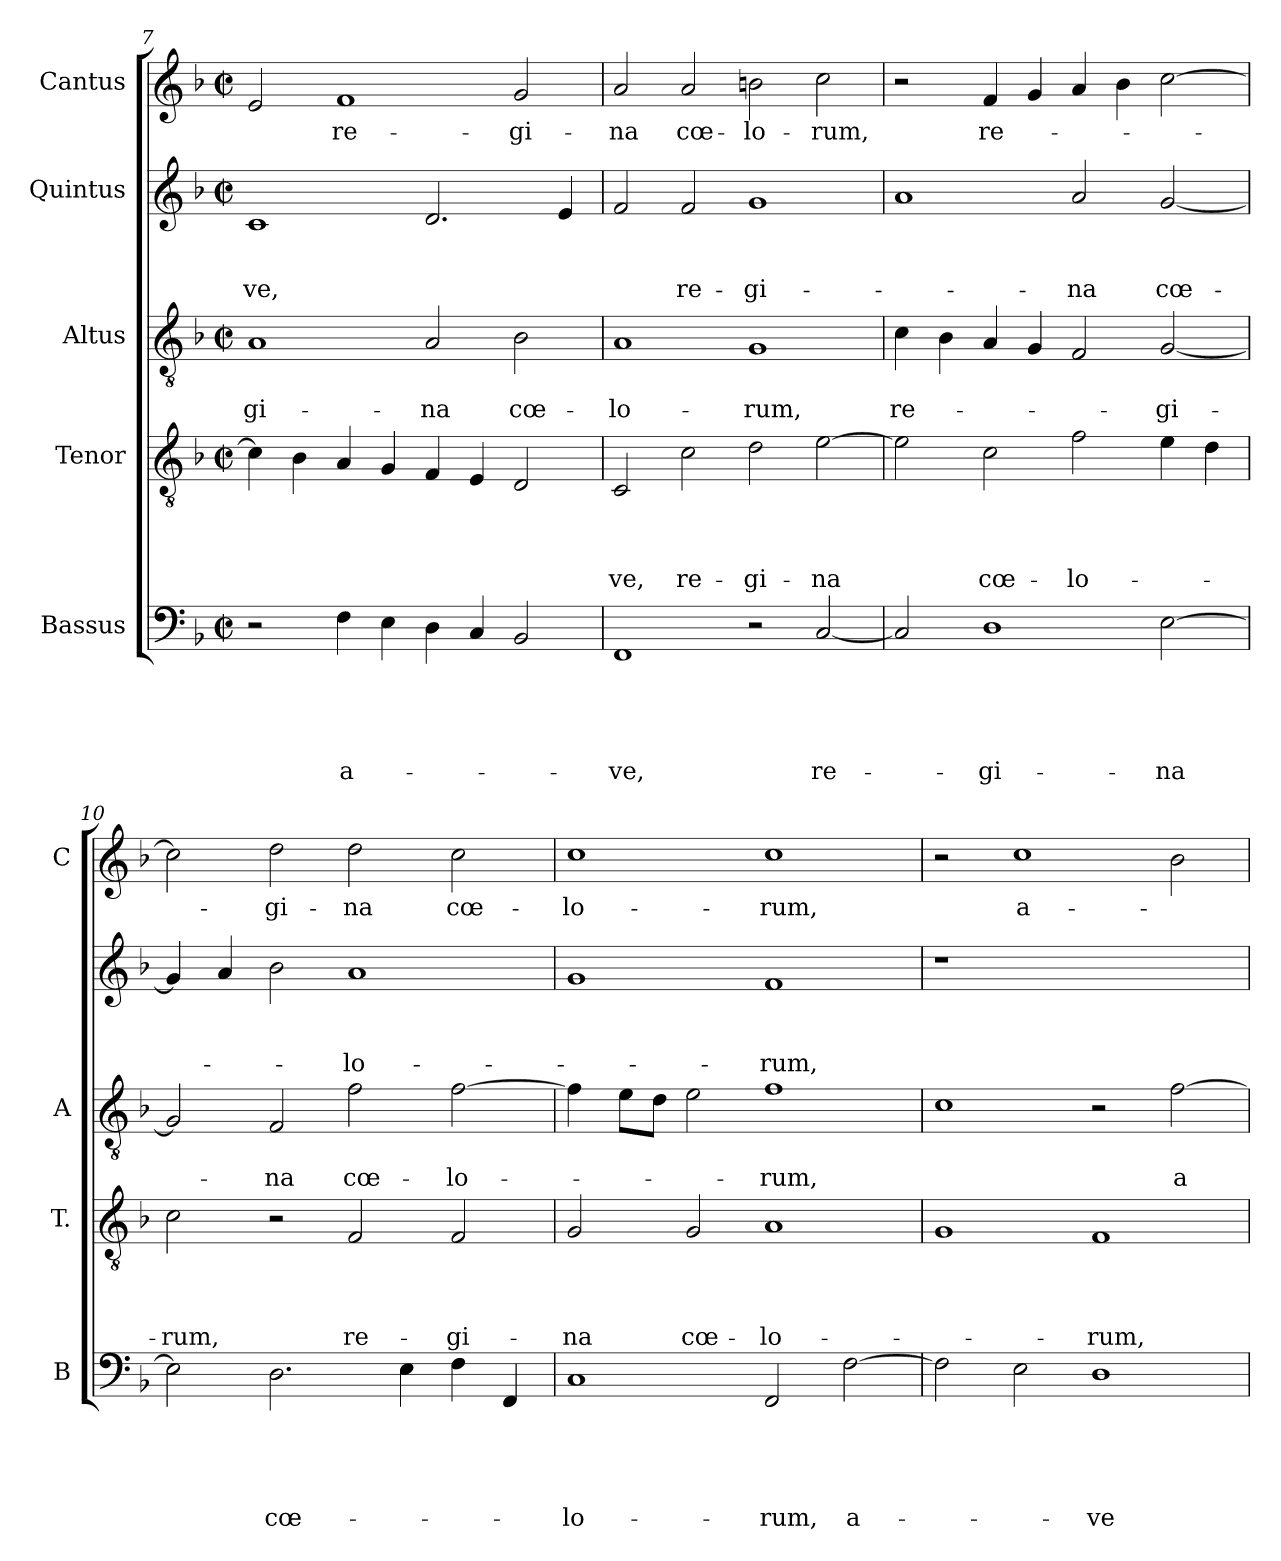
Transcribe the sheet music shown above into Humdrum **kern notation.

**kern	**text	**text	**text	**text	**text	**kern	**text	**text	**text	**text	**kern	**text	**text	**kern	**text	**text	**text	**kern	**text
*part5	*part5	*part5	*part5	*part5	*part5	*part4	*part4	*part4	*part4	*part4	*part3	*part3	*part3	*part2	*part2	*part2	*part2	*part1	*part1
*staff5	*staff5	*staff5	*staff5	*staff5	*staff5	*staff4	*staff4	*staff4	*staff4	*staff4	*staff3	*staff3	*staff3	*staff2	*staff2	*staff2	*staff2	*staff1	*staff1
*I"Bassus	*	*	*	*	*	*I"Tenor	*	*	*	*	*I"Altus	*	*	*I"Quintus	*	*	*	*I"Cantus	*
*I'B	*	*	*	*	*	*I'T.	*	*	*	*	*I'A	*	*	*	*	*	*	*I'C	*
*clefF4	*	*	*	*	*	*clefGv2	*	*	*	*	*clefGv2	*	*	*clefG2	*	*	*	*clefG2	*
*k[b-]	*	*	*	*	*	*k[b-]	*	*	*	*	*k[b-]	*	*	*k[b-]	*	*	*	*k[b-]	*
*F:	*	*	*	*	*	*F:	*	*	*	*	*F:	*	*	*F:	*	*	*	*F:	*
*M2/2	*	*	*	*	*	*M2/2	*	*	*	*	*M2/2	*	*	*M2/2	*	*	*	*M2/2	*
*met(c|)	*	*	*	*	*	*met(c|)	*	*	*	*	*met(c|)	*	*	*met(c|)	*	*	*	*met(c|)	*
=7	=7	=7	=7	=7	=7	=7	=7	=7	=7	=7	=7	=7	=7	=7	=7	=7	=7	=7	=7
!	!	!	!	!	!	!	!	!	!	!	!	!	!LO:LY:b	!	!	!	!LO:LY:b	!	!
2r	.	.	.	.	.	4c\]	.	.	.	.	1A	.	-gi-	1c	.	.	-ve,	2e/	.
.	.	.	.	.	.	4B-\	.	.	.	.	.	.	.	.	.	.	.	.	.
!	!	!	!	!	!LO:LY:b	!	!	!	!	!	!	!	!	!	!	!	!	!	!LO:LY:b
4F\	.	.	.	.	a-	4A/	.	.	.	.	.	.	.	.	.	.	.	1f	re-
4E\	.	.	.	.	.	4G/	.	.	.	.	.	.	.	.	.	.	.	.	.
!	!	!	!	!	!	!	!	!	!	!	!	!	!LO:LY:b	!	!	!	!	!	!
4D\	.	.	.	.	.	4F/	.	.	.	.	2A/	.	-na	2.d/	.	.	.	.	.
4C/	.	.	.	.	.	4E/	.	.	.	.	.	.	.	.	.	.	.	.	.
!	!	!	!	!	!	!	!	!	!	!	!	!	!LO:LY:b	!	!	!	!	!	!LO:LY:b
2BB-/	.	.	.	.	.	2D/	.	.	.	.	2B-\	.	cœ-	.	.	.	.	2g/	-gi-
.	.	.	.	.	.	.	.	.	.	.	.	.	.	4e/	.	.	.	.	.
=8	=8	=8	=8	=8	=8	=8	=8	=8	=8	=8	=8	=8	=8	=8	=8	=8	=8	=8	=8
!	!	!	!	!	!LO:LY:b	!	!	!	!	!LO:LY:b	!	!	!LO:LY:b	!	!	!	!	!	!LO:LY:b
1FF	.	.	.	.	-ve,	2C/	.	.	.	-ve,	1A	.	-lo-	2f/	.	.	.	2a/	-na
!	!	!	!	!	!	!	!	!	!	!LO:LY:b	!	!	!	!	!	!	!LO:LY:b	!	!LO:LY:b
.	.	.	.	.	.	2c\	.	.	.	re-	.	.	.	2f/	.	.	re-	2a/	cœ-
!	!	!	!	!	!	!	!	!	!	!LO:LY:b	!	!	!LO:LY:b	!	!	!	!LO:LY:b	!	!LO:LY:b
2r	.	.	.	.	.	2d\	.	.	.	-gi-	1G	.	-rum,	1g	.	.	-gi-	2bn\	-lo-
!	!	!	!	!	!LO:LY:b	!	!	!	!	!LO:LY:b	!	!	!	!	!	!	!	!	!LO:LY:b
[2C/	.	.	.	.	re-	[2e\	.	.	.	-na	.	.	.	.	.	.	.	2cc\	-rum,
=9	=9	=9	=9	=9	=9	=9	=9	=9	=9	=9	=9	=9	=9	=9	=9	=9	=9	=9	=9
!	!	!	!	!	!	!	!	!	!	!	!	!	!LO:LY:b	!	!	!	!	!	!
2C/]	.	.	.	.	.	2e\]	.	.	.	.	4c\	.	re-	1a	.	.	.	2r	.
.	.	.	.	.	.	.	.	.	.	.	4B-\	.	.	.	.	.	.	.	.
!	!	!	!	!	!LO:LY:b	!	!	!	!	!LO:LY:b	!	!	!	!	!	!	!	!	!LO:LY:b
1D	.	.	.	.	-gi-	2c\	.	.	.	cœ-	4A/	.	.	.	.	.	.	4f/	re-
.	.	.	.	.	.	.	.	.	.	.	4G/	.	.	.	.	.	.	4g/	.
!	!	!	!	!	!	!	!	!	!	!LO:LY:b	!	!	!	!	!	!	!LO:LY:b	!	!
.	.	.	.	.	.	2f\	.	.	.	-lo-	2F/	.	.	2a/	.	.	-na	4a/	.
.	.	.	.	.	.	.	.	.	.	.	.	.	.	.	.	.	.	4b-\	.
!	!	!	!	!	!LO:LY:b	!	!	!	!	!	!	!	!LO:LY:b	!	!	!	!LO:LY:b	!	!
[2E\	.	.	.	.	-na	4e\	.	.	.	.	[2G/	.	-gi-	[2g/	.	.	cœ-	[2cc\	.
.	.	.	.	.	.	4d\	.	.	.	.	.	.	.	.	.	.	.	.	.
=10	=10	=10	=10	=10	=10	=10	=10	=10	=10	=10	=10	=10	=10	=10	=10	=10	=10	=10	=10
!	!	!	!	!	!	!	!	!	!	!LO:LY:b	!	!	!	!	!	!	!	!	!
2E\]	.	.	.	.	.	2c\	.	.	.	-rum,	2G/]	.	.	4g/]	.	.	.	2cc\]	.
.	.	.	.	.	.	.	.	.	.	.	.	.	.	4a/	.	.	.	.	.
!	!	!	!	!	!LO:LY:b	!	!	!	!	!	!	!	!LO:LY:b	!	!	!	!	!	!LO:LY:b
2.D\	.	.	.	.	cœ-	2r	.	.	.	.	2F/	.	-na	2b-\	.	.	.	2dd\	-gi-
!	!	!	!	!	!	!	!	!	!	!LO:LY:b	!	!	!LO:LY:b	!	!	!	!LO:LY:b	!	!LO:LY:b
.	.	.	.	.	.	2F/	.	.	.	re-	2f\	.	cœ-	1a	.	.	-lo-	2dd\	-na
4E\	.	.	.	.	.	.	.	.	.	.	.	.	.	.	.	.	.	.	.
!	!	!	!	!	!	!	!	!	!	!LO:LY:b	!	!	!LO:LY:b	!	!	!	!	!	!LO:LY:b
4F\	.	.	.	.	.	2F/	.	.	.	-gi-	[2f\	.	-lo-	.	.	.	.	2cc\	cœ-
4FF/	.	.	.	.	.	.	.	.	.	.	.	.	.	.	.	.	.	.	.
!!LO:PB:g=z
=11	=11	=11	=11	=11	=11	=11	=11	=11	=11	=11	=11	=11	=11	=11	=11	=11	=11	=11	=11
!	!	!	!	!	!LO:LY:b	!	!	!	!	!LO:LY:b	!	!	!	!	!	!	!	!	!LO:LY:b
1C	.	.	.	.	-lo-	2G/	.	.	.	-na	4f\]	.	.	1g	.	.	.	1cc	-lo-
.	.	.	.	.	.	.	.	.	.	.	8e\L	.	.	.	.	.	.	.	.
.	.	.	.	.	.	.	.	.	.	.	8d\J	.	.	.	.	.	.	.	.
!	!	!	!	!	!	!	!	!	!	!LO:LY:b	!	!	!	!	!	!	!	!	!
.	.	.	.	.	.	2G/	.	.	.	cœ-	2e\	.	.	.	.	.	.	.	.
!	!	!	!	!	!LO:LY:b	!	!	!	!	!LO:LY:b	!	!	!LO:LY:b	!	!	!	!LO:LY:b	!	!LO:LY:b
2FF/	.	.	.	.	-rum,	1A	.	.	.	-lo-	1f	.	-rum,	1f	.	.	-rum,	1cc	-rum,
!	!	!	!	!	!LO:LY:b	!	!	!	!	!	!	!	!	!	!	!	!	!	!
[2F\	.	.	.	.	a-	.	.	.	.	.	.	.	.	.	.	.	.	.	.
=12	=12	=12	=12	=12	=12	=12	=12	=12	=12	=12	=12	=12	=12	=12	=12	=12	=12	=12	=12
2F\]	.	.	.	.	.	1G	.	.	.	.	1c	.	.	1r	.	.	.	2r	.
!	!	!	!	!	!	!	!	!	!	!	!	!	!	!	!	!	!	!	!LO:LY:b
2E\	.	.	.	.	.	.	.	.	.	.	.	.	.	.	.	.	.	1cc	a-
!	!	!	!	!	!LO:LY:b	!	!	!	!	!LO:LY:b	!	!	!	!	!	!	!	!	!
1D	.	.	.	.	-ve	1F	.	.	.	-rum,	2r	.	.	1ryy	.	.	.	.	.
!	!	!	!	!	!	!	!	!	!	!	!	!	!LO:LY:b	!	!	!	!	!	!
.	.	.	.	.	.	.	.	.	.	.	[2f\	.	a-	.	.	.	.	2b-\	.
=	=	=	=	=	=	=	=	=	=	=	=	=	=	=	=	=	=	=	=
*-	*-	*-	*-	*-	*-	*-	*-	*-	*-	*-	*-	*-	*-	*-	*-	*-	*-	*-	*-
